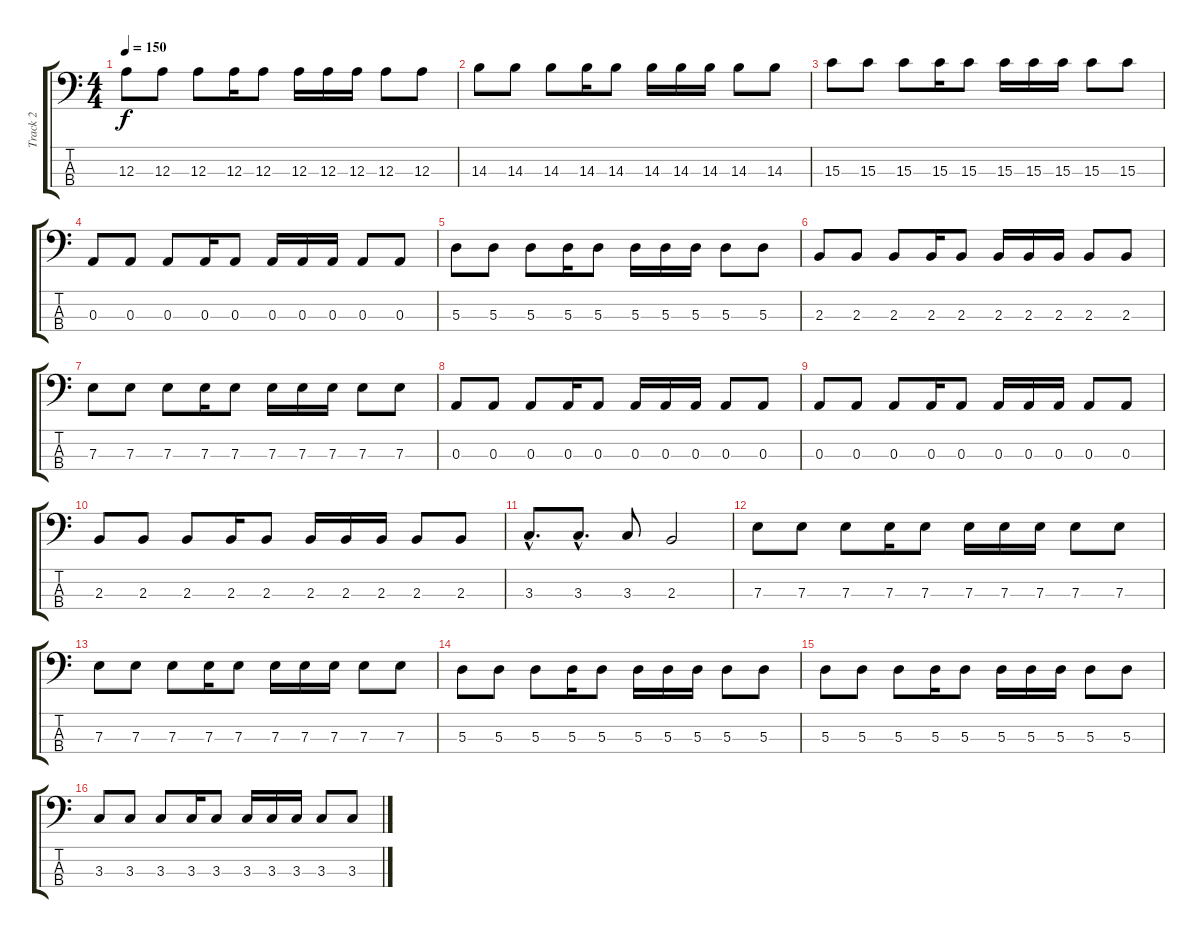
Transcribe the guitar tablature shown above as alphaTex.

\track ("Track 2" "Track 2") {instrument slapbass1}
\staff {score tabs}
\tuning (G2 D2 A1 E1) {hide}
\ts (4 4)
\tempo 150
\clef f4
\ks c
12.3.8{dy f} 12.3.8 12.3.8 12.3.16 12.3.8 12.3.16 12.3.16 12.3.16 12.3.8 12.3.8 |
14.3.8 14.3.8 14.3.8 14.3.16 14.3.8 14.3.16 14.3.16 14.3.16 14.3.8 14.3.8 |
15.3.8 15.3.8 15.3.8 15.3.16 15.3.8 15.3.16 15.3.16 15.3.16 15.3.8 15.3.8 |
0.3.8 0.3.8 0.3.8 0.3.16 0.3.8 0.3.16 0.3.16 0.3.16 0.3.8 0.3.8 |
5.3.8 5.3.8 5.3.8 5.3.16 5.3.8 5.3.16 5.3.16 5.3.16 5.3.8 5.3.8 |
2.3.8 2.3.8 2.3.8 2.3.16 2.3.8 2.3.16 2.3.16 2.3.16 2.3.8 2.3.8 |
7.3.8 7.3.8 7.3.8 7.3.16 7.3.8 7.3.16 7.3.16 7.3.16 7.3.8 7.3.8 |
0.3.8 0.3.8 0.3.8 0.3.16 0.3.8 0.3.16 0.3.16 0.3.16 0.3.8 0.3.8 |
0.3.8 0.3.8 0.3.8 0.3.16 0.3.8 0.3.16 0.3.16 0.3.16 0.3.8 0.3.8 |
2.3.8 2.3.8 2.3.8 2.3.16 2.3.8 2.3.16 2.3.16 2.3.16 2.3.8 2.3.8 |
3.3{hac}.8{d} 3.3{hac}.8{d} 3.3.8 2.3.2 |
7.3.8 7.3.8 7.3.8 7.3.16 7.3.8 7.3.16 7.3.16 7.3.16 7.3.8 7.3.8 |
7.3.8 7.3.8 7.3.8 7.3.16 7.3.8 7.3.16 7.3.16 7.3.16 7.3.8 7.3.8 |
5.3.8 5.3.8 5.3.8 5.3.16 5.3.8 5.3.16 5.3.16 5.3.16 5.3.8 5.3.8 |
5.3.8 5.3.8 5.3.8 5.3.16 5.3.8 5.3.16 5.3.16 5.3.16 5.3.8 5.3.8 |
3.3.8 3.3.8 3.3.8 3.3.16 3.3.8 3.3.16 3.3.16 3.3.16 3.3.8 3.3.8
